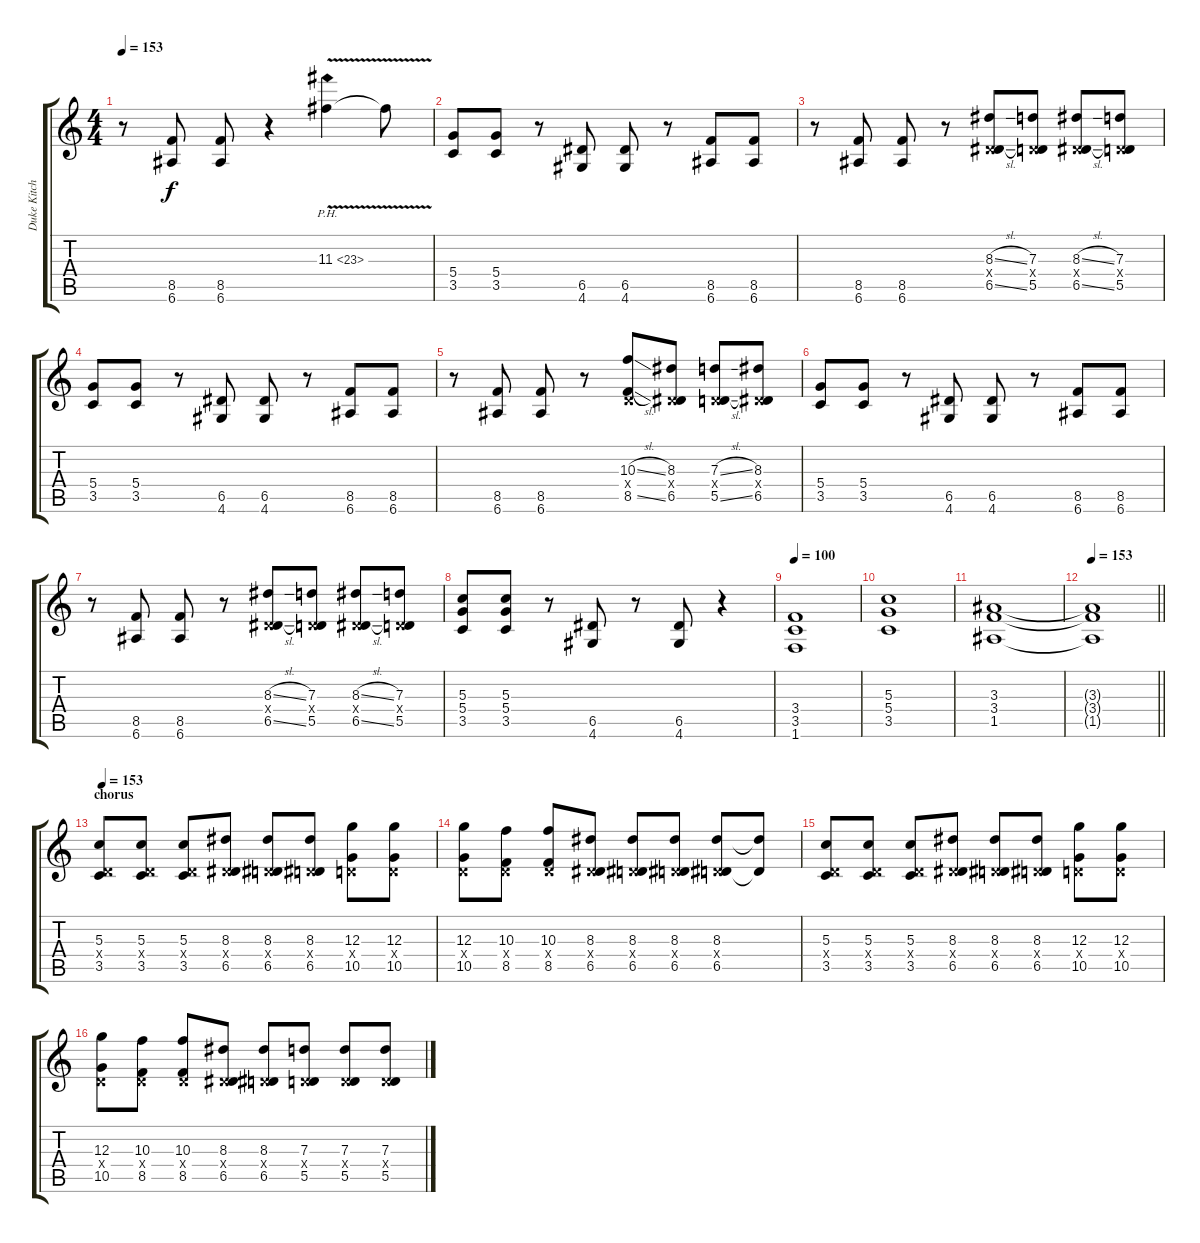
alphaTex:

\track ("Duke Kitchens (Lead Guitar)" "Duke Kitch") {instrument distortionguitar}
\staff {score tabs}
\tuning (E4 B3 G3 D3 A2 E2) {hide}
\ts (4 4)
\tempo 153
\clef g2
\ks c
r.8{dy f} (8.5 6.6).8 (8.5 6.6).8 r.4 11.3{ph 12 v}.4 11.3{t}.8 |
(5.4 3.5).8 (5.4 3.5).8 r.8 (6.5 4.6).8 (6.5 4.6).8 r.8 (8.5 6.6).8 (8.5 6.6).8 |
r.8 (8.5 6.6).8 (8.5 6.6).8 r.8 (8.3{sl} 0.4{x} 6.5{sl}).8 (7.3 0.4{x} 5.5).8 (8.3{sl} 0.4{x} 6.5{sl}).8 (7.3 0.4{x} 5.5).8 |
(5.4 3.5).8 (5.4 3.5).8 r.8 (6.5 4.6).8 (6.5 4.6).8 r.8 (8.5 6.6).8 (8.5 6.6).8 |
r.8 (8.5 6.6).8 (8.5 6.6).8 r.8 (10.3{sl} 0.4{x} 8.5{sl}).8 (8.3 0.4{x} 6.5).8 (7.3{sl} 0.4{x} 5.5{sl}).8 (8.3 0.4{x} 6.5).8 |
(5.4 3.5).8 (5.4 3.5).8 r.8 (6.5 4.6).8 (6.5 4.6).8 r.8 (8.5 6.6).8 (8.5 6.6).8 |
r.8 (8.5 6.6).8 (8.5 6.6).8 r.8 (8.3{sl} 0.4{x} 6.5{sl}).8 (7.3 0.4{x} 5.5).8 (8.3{sl} 0.4{x} 6.5{sl}).8 (7.3 0.4{x} 5.5).8 |
(5.3 5.4 3.5).8 (5.3 5.4 3.5).8 r.8 (6.5 4.6).8 r.8 (6.5 4.6).8 r.4 |
\tempo 100
(3.4 3.5 1.6).1 |
(5.3 5.4 3.5).1 |
(3.3 3.4 1.5).1 |
\tempo 153
\barLineRight lightlight
(3.3{t} 3.4{t} 1.5{t}).1 |
\section ("" "chorus")
\tempo 153
(5.3 0.4{x} 3.5).8 (5.3 0.4{x} 3.5).8 (5.3 0.4{x} 3.5).8 (8.3 0.4{x} 6.5).8 (8.3 0.4{x} 6.5).8 (8.3 0.4{x} 6.5).8 (12.3 0.4{x} 10.5).8 (12.3 0.4{x} 10.5).8 |
(12.3 0.4{x} 10.5).8 (10.3 0.4{x} 8.5).8 (10.3 0.4{x} 8.5).8 (8.3 0.4{x} 6.5).8 (8.3 0.4{x} 6.5).8 (8.3 0.4{x} 6.5).8 (8.3 0.4{x} 6.5).8 (8.3{t} 6.5{t}).8 |
(5.3 0.4{x} 3.5).8 (5.3 0.4{x} 3.5).8 (5.3 0.4{x} 3.5).8 (8.3 0.4{x} 6.5).8 (8.3 0.4{x} 6.5).8 (8.3 0.4{x} 6.5).8 (12.3 0.4{x} 10.5).8 (12.3 0.4{x} 10.5).8 |
(12.3 0.4{x} 10.5).8 (10.3 0.4{x} 8.5).8 (10.3 0.4{x} 8.5).8 (8.3 0.4{x} 6.5).8 (8.3 0.4{x} 6.5).8 (7.3 0.4{x} 5.5).8 (7.3 0.4{x} 5.5).8 (7.3 0.4{x} 5.5).8
